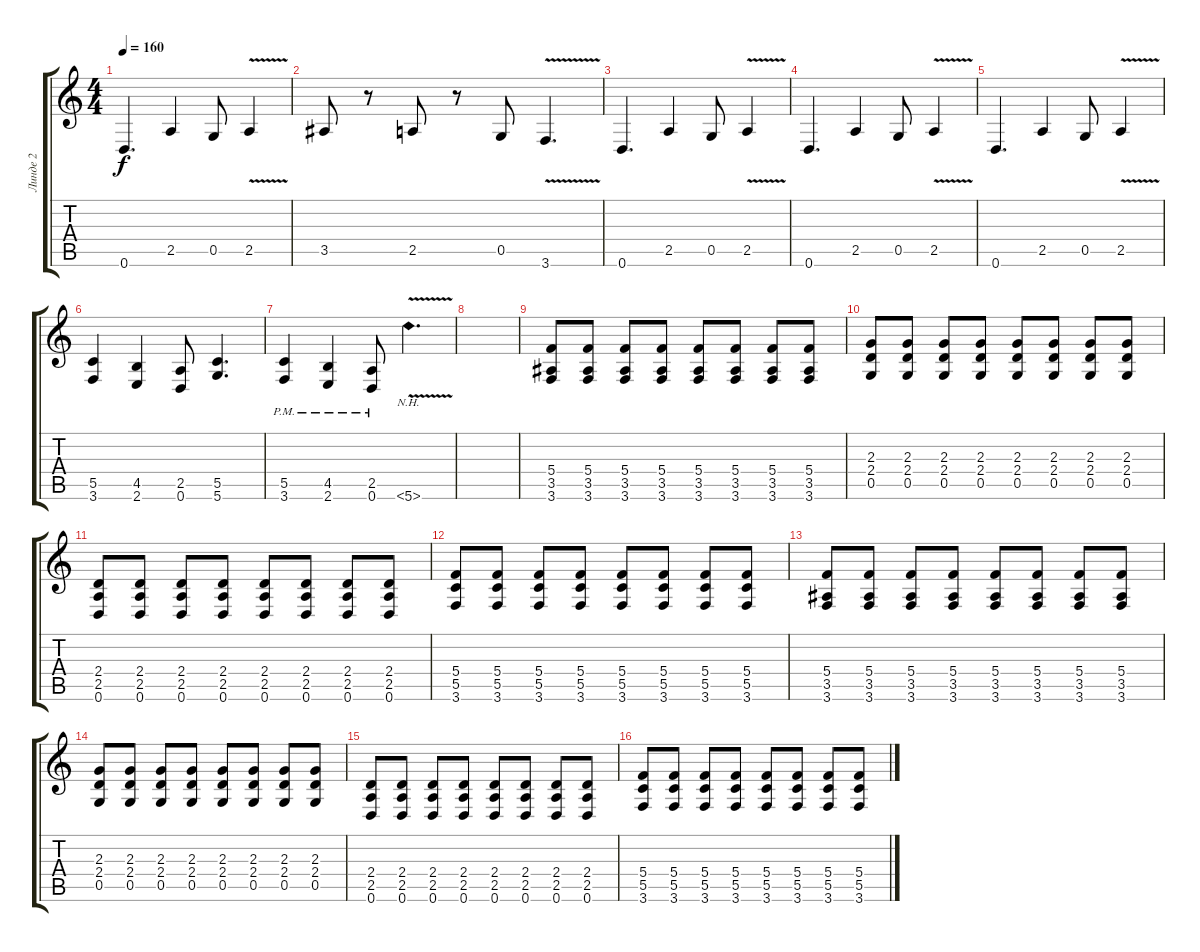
\track ("Линде 2" "Линде 2") {instrument distortionguitar}
\staff {score tabs}
\tuning (D4 A3 F3 C3 G2 D2) {hide}
\ts (4 4)
\tempo 160
\clef g2
\ks c
0.6.4{d dy f} 2.5.4 0.5.8 2.5{v}.4 |
3.5.8 r.8 2.5.8 r.8 0.5.8 3.6{v}.4{d} |
0.6.4{d} 2.5.4 0.5.8 2.5{v}.4 |
0.6.4{d} 2.5.4 0.5.8 2.5{v}.4 |
0.6.4{d} 2.5.4 0.5.8 2.5{v}.4 |
(5.5 3.6).4 (4.5 2.6).4 (2.5 0.6).8 (5.5 5.6).4{d} |
(5.5{pm} 3.6{pm}).4 (4.5{pm} 2.6{pm}).4 (2.5{pm} 0.6{pm}).8 5.6{nh v}.4{d} |
|
(5.4 3.5 3.6).8 (5.4 3.5 3.6).8 (5.4 3.5 3.6).8 (5.4 3.5 3.6).8 (5.4 3.5 3.6).8 (5.4 3.5 3.6).8 (5.4 3.5 3.6).8 (5.4 3.5 3.6).8 |
(2.3 2.4 0.5).8 (2.3 2.4 0.5).8 (2.3 2.4 0.5).8 (2.3 2.4 0.5).8 (2.3 2.4 0.5).8 (2.3 2.4 0.5).8 (2.3 2.4 0.5).8 (2.3 2.4 0.5).8 |
(2.4 2.5 0.6).8 (2.4 2.5 0.6).8 (2.4 2.5 0.6).8 (2.4 2.5 0.6).8 (2.4 2.5 0.6).8 (2.4 2.5 0.6).8 (2.4 2.5 0.6).8 (2.4 2.5 0.6).8 |
(5.4 5.5 3.6).8 (5.4 5.5 3.6).8 (5.4 5.5 3.6).8 (5.4 5.5 3.6).8 (5.4 5.5 3.6).8 (5.4 5.5 3.6).8 (5.4 5.5 3.6).8 (5.4 5.5 3.6).8 |
(5.4 3.5 3.6).8 (5.4 3.5 3.6).8 (5.4 3.5 3.6).8 (5.4 3.5 3.6).8 (5.4 3.5 3.6).8 (5.4 3.5 3.6).8 (5.4 3.5 3.6).8 (5.4 3.5 3.6).8 |
(2.3 2.4 0.5).8 (2.3 2.4 0.5).8 (2.3 2.4 0.5).8 (2.3 2.4 0.5).8 (2.3 2.4 0.5).8 (2.3 2.4 0.5).8 (2.3 2.4 0.5).8 (2.3 2.4 0.5).8 |
(2.4 2.5 0.6).8 (2.4 2.5 0.6).8 (2.4 2.5 0.6).8 (2.4 2.5 0.6).8 (2.4 2.5 0.6).8 (2.4 2.5 0.6).8 (2.4 2.5 0.6).8 (2.4 2.5 0.6).8 |
(5.4 5.5 3.6).8 (5.4 5.5 3.6).8 (5.4 5.5 3.6).8 (5.4 5.5 3.6).8 (5.4 5.5 3.6).8 (5.4 5.5 3.6).8 (5.4 5.5 3.6).8 (5.4 5.5 3.6).8
